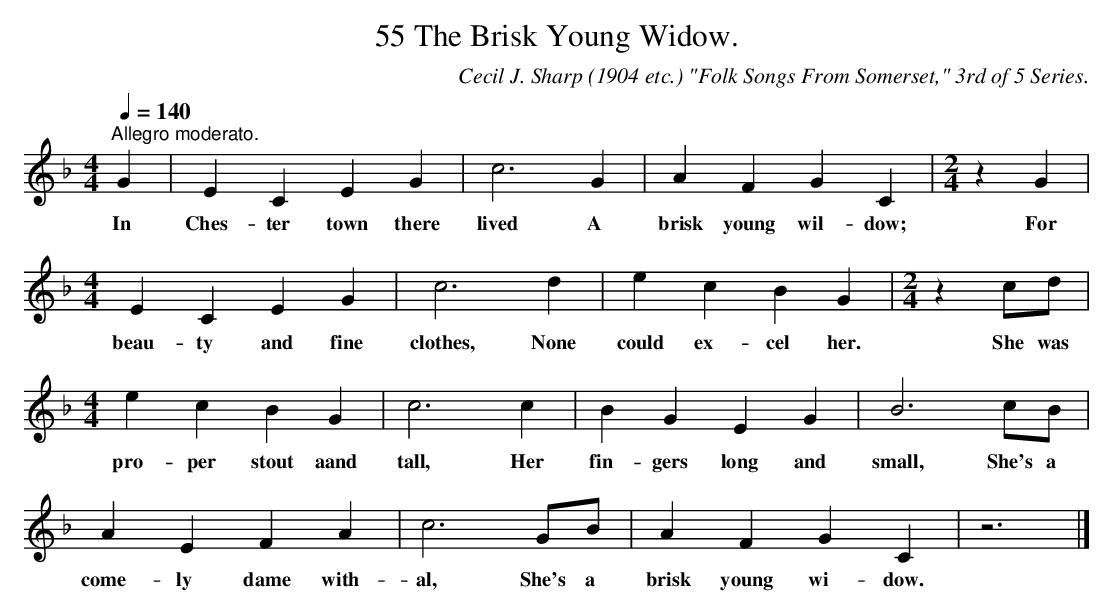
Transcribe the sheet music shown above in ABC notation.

X:1
T:55 The Brisk Young Widow.
C:Cecil J. Sharp (1904 etc.) "Folk Songs From Somerset," 3rd of 5 Series.
L:1/4
Q:1/4=140
M:4/4
K:Cmix
"^Allegro moderato." G | E C E G | c3 G | A F G C |[M:2/4] z G |$[M:4/4] E C E G | c3 d | e c B G |
w: In|Ches- ter town there|lived A|brisk young wil- dow;|For|beau- ty and fine|clothes, None|could ex- cel her.|
[M:2/4] z c/d/ |$[M:4/4] e c B G | c3 c | B G E G | B3 c/B/ |$ A E F A | c3 G/B/ | A F G C | z3 |]
w: She was|pro- per stout aand|tall, Her|fin- gers long and|small, She's a|come- ly dame with-|al, She's a|brisk young wi- dow.||
